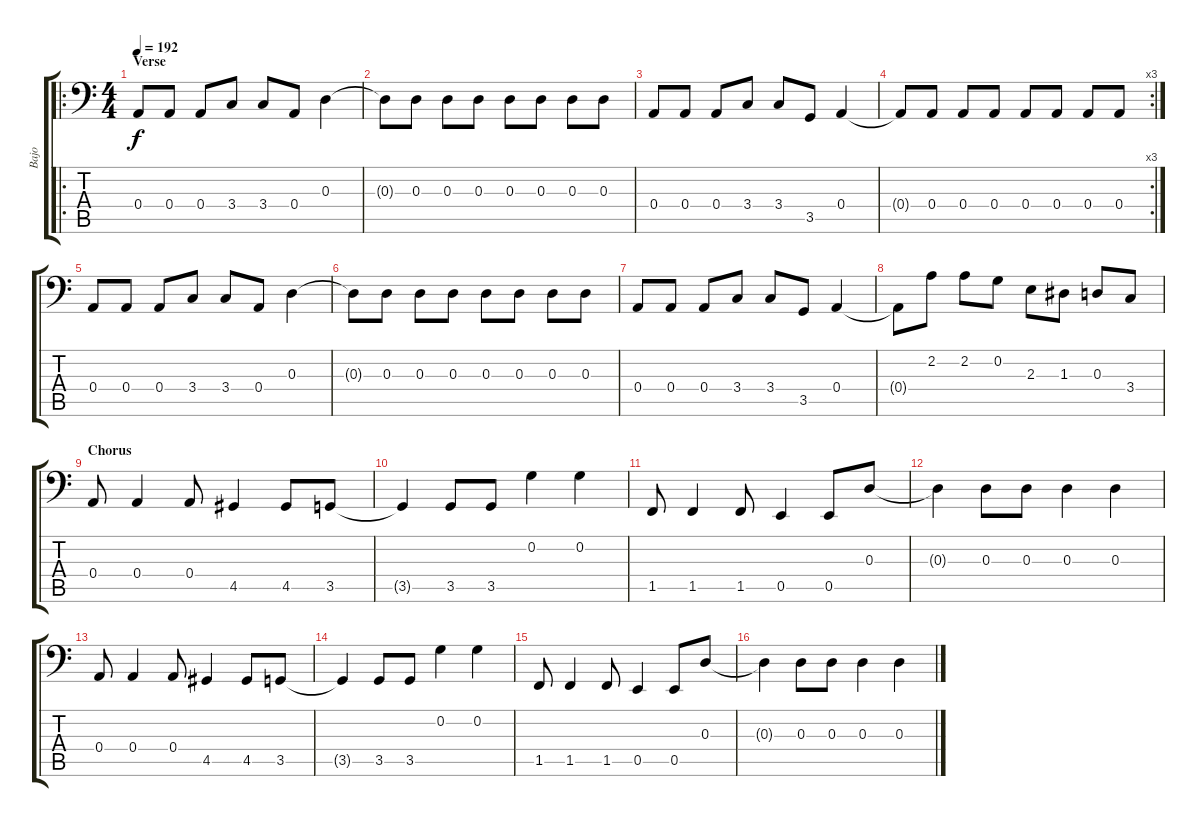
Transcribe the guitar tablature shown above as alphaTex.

\track ("Bajo" "Bajo") {instrument electricbasspick}
\staff {score tabs}
\tuning (C3 G2 D2 A1 E1 B0) {hide}
\ro
\ts (4 4)
\section ("" "Verse")
\tempo 192
\clef f4
\ks c
0.4.8{dy f} 0.4.8 0.4.8 3.4.8 3.4.8 0.4.8 0.3.4 |
0.3{t}.8 0.3.8 0.3.8 0.3.8 0.3.8 0.3.8 0.3.8 0.3.8 |
0.4.8 0.4.8 0.4.8 3.4.8 3.4.8 3.5.8 0.4.4 |
\rc 3
0.4{t}.8 0.4.8 0.4.8 0.4.8 0.4.8 0.4.8 0.4.8 0.4.8 |
0.4.8 0.4.8 0.4.8 3.4.8 3.4.8 0.4.8 0.3.4 |
0.3{t}.8 0.3.8 0.3.8 0.3.8 0.3.8 0.3.8 0.3.8 0.3.8 |
0.4.8 0.4.8 0.4.8 3.4.8 3.4.8 3.5.8 0.4.4 |
0.4{t}.8 2.2.8 2.2.8 0.2.8 2.3.8 1.3.8 0.3.8 3.4.8 |
\section ("" "Chorus")
0.4.8 0.4.4 0.4.8 4.5.4 4.5.8 3.5.8 |
3.5{t}.4 3.5.8 3.5.8 0.2.4 0.2.4 |
1.5.8 1.5.4 1.5.8 0.5.4 0.5.8 0.3.8 |
0.3{t}.4 0.3.8 0.3.8 0.3.4 0.3.4 |
0.4.8 0.4.4 0.4.8 4.5.4 4.5.8 3.5.8 |
3.5{t}.4 3.5.8 3.5.8 0.2.4 0.2.4 |
1.5.8 1.5.4 1.5.8 0.5.4 0.5.8 0.3.8 |
0.3{t}.4 0.3.8 0.3.8 0.3.4 0.3.4
